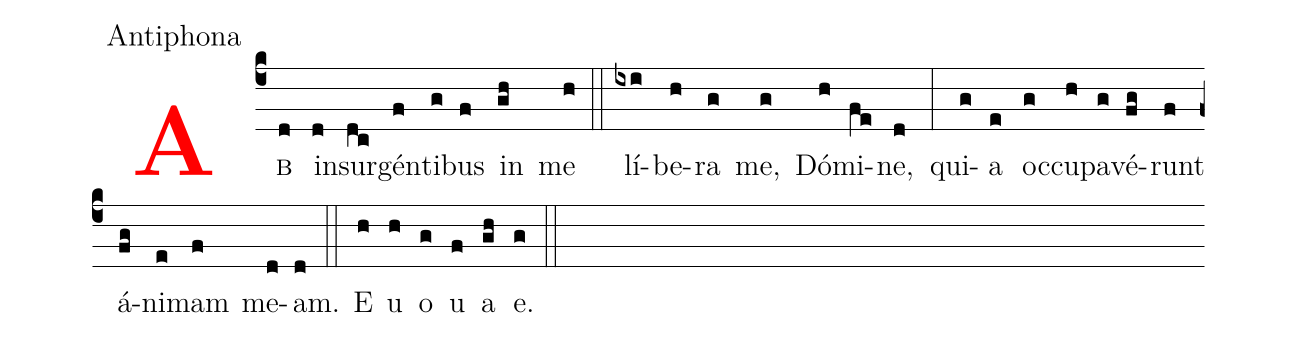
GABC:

office-part: Antiphona;
%%
<v>\bf\textcolor{red}{A}</v><v>\sc{b}</v>(c4d) in(d)sur(dc)gén(f)ti(g)bus(f) in(gh) me(h) (::)
lí(ixi)be(h)ra(g) me,(g) Dó(h)mi(fe)ne,(d) (:) qui(g)a(e) oc(g)cu(h)pa(g)vé(fg)runt(f) á(fg)ni(e)mam(f) me(d)am.(d)
(::) E(h) u(h) o(g) u(f) a(gh) e.(g) (::)
